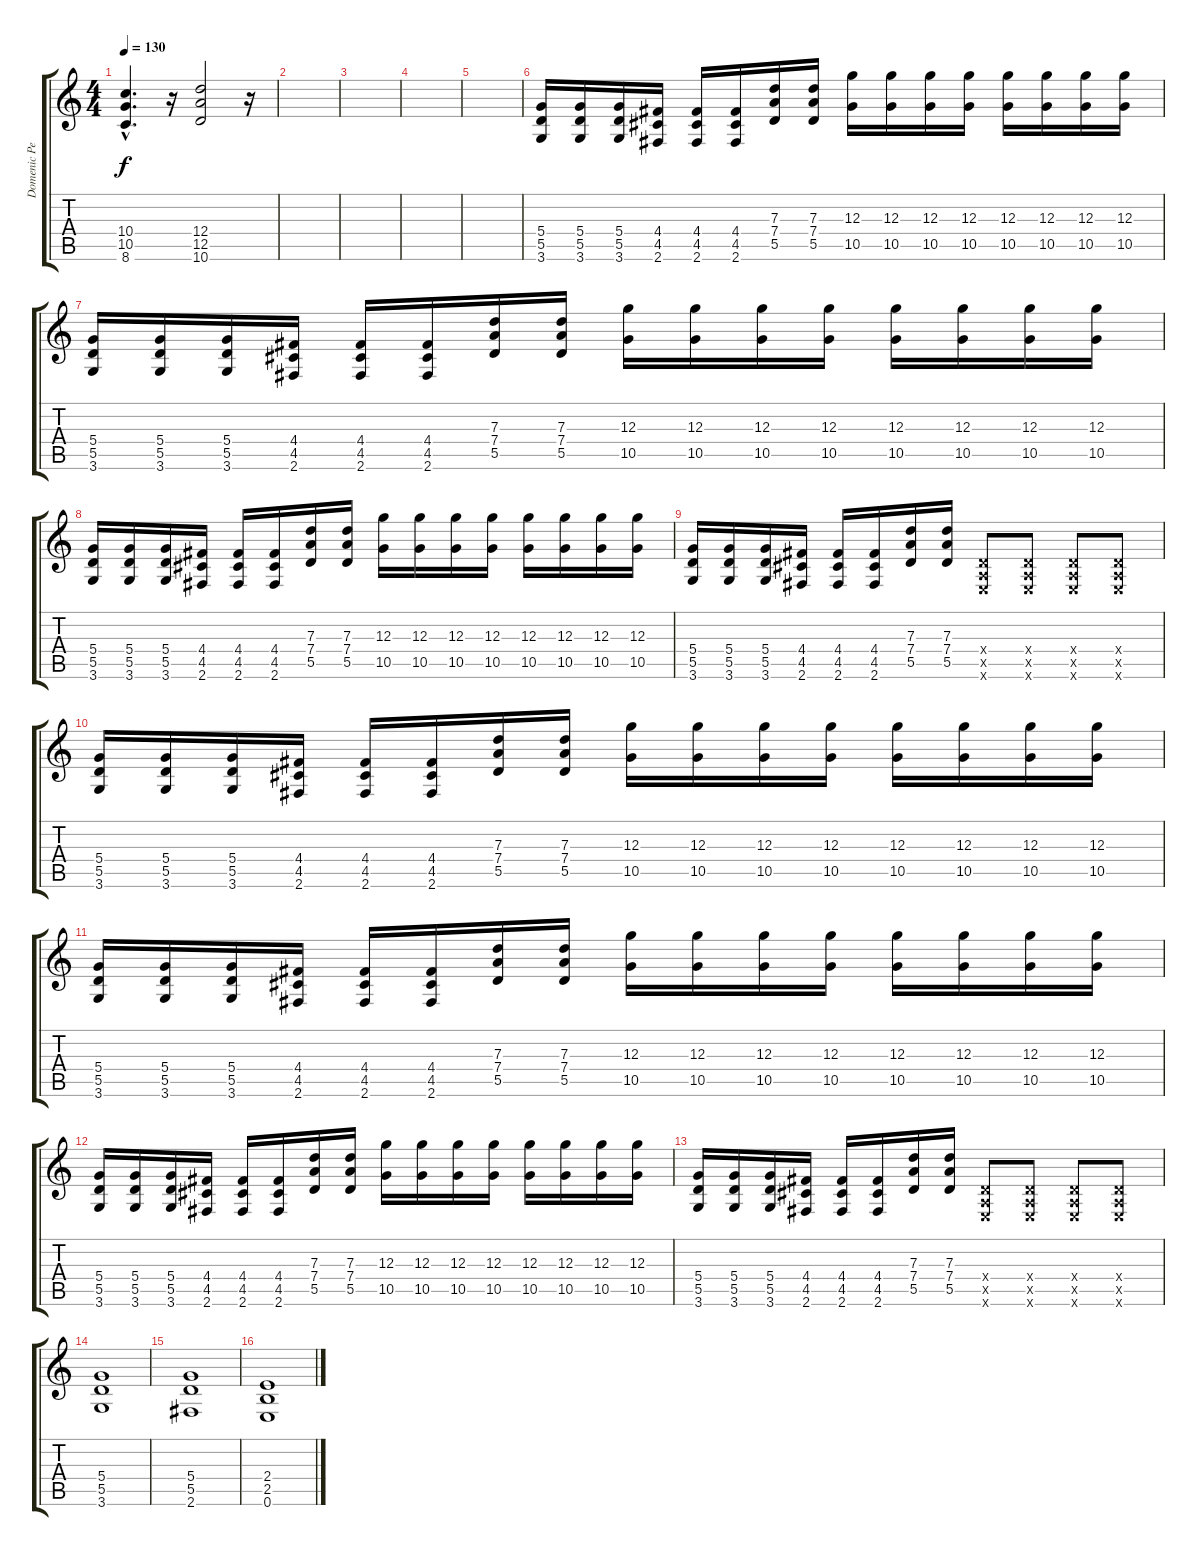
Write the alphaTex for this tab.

\track ("Domenic Perry (Rhythm Guitar)" "Domenic Pe") {instrument distortionguitar}
\staff {score tabs}
\tuning (E4 B3 G3 D3 A2 E2) {hide}
\ts (4 4)
\tempo 130
\clef g2
\ks c
(10.4{hac} 10.5{hac} 8.6{hac}).4{d dy f} r.16 (12.4 12.5 10.6).2 r.16 |
|
|
|
|
(5.4 5.5 3.6).16 (5.4 5.5 3.6).16 (5.4 5.5 3.6).16 (4.4 4.5 2.6).16 (4.4 4.5 2.6).16 (4.4 4.5 2.6).16 (7.3 7.4 5.5).16 (7.3 7.4 5.5).16 (12.3 10.5).16 (12.3 10.5).16 (12.3 10.5).16 (12.3 10.5).16 (12.3 10.5).16 (12.3 10.5).16 (12.3 10.5).16 (12.3 10.5).16 |
(5.4 5.5 3.6).16 (5.4 5.5 3.6).16 (5.4 5.5 3.6).16 (4.4 4.5 2.6).16 (4.4 4.5 2.6).16 (4.4 4.5 2.6).16 (7.3 7.4 5.5).16 (7.3 7.4 5.5).16 (12.3 10.5).16 (12.3 10.5).16 (12.3 10.5).16 (12.3 10.5).16 (12.3 10.5).16 (12.3 10.5).16 (12.3 10.5).16 (12.3 10.5).16 |
(5.4 5.5 3.6).16 (5.4 5.5 3.6).16 (5.4 5.5 3.6).16 (4.4 4.5 2.6).16 (4.4 4.5 2.6).16 (4.4 4.5 2.6).16 (7.3 7.4 5.5).16 (7.3 7.4 5.5).16 (12.3 10.5).16 (12.3 10.5).16 (12.3 10.5).16 (12.3 10.5).16 (12.3 10.5).16 (12.3 10.5).16 (12.3 10.5).16 (12.3 10.5).16 |
(5.4 5.5 3.6).16 (5.4 5.5 3.6).16 (5.4 5.5 3.6).16 (4.4 4.5 2.6).16 (4.4 4.5 2.6).16 (4.4 4.5 2.6).16 (7.3 7.4 5.5).16 (7.3 7.4 5.5).16 (0.4{x} 0.5{x} 0.6{x}).8 (0.4{x} 0.5{x} 0.6{x}).8 (0.4{x} 0.5{x} 0.6{x}).8 (0.4{x} 0.5{x} 0.6{x}).8 |
(5.4 5.5 3.6).16 (5.4 5.5 3.6).16 (5.4 5.5 3.6).16 (4.4 4.5 2.6).16 (4.4 4.5 2.6).16 (4.4 4.5 2.6).16 (7.3 7.4 5.5).16 (7.3 7.4 5.5).16 (12.3 10.5).16 (12.3 10.5).16 (12.3 10.5).16 (12.3 10.5).16 (12.3 10.5).16 (12.3 10.5).16 (12.3 10.5).16 (12.3 10.5).16 |
(5.4 5.5 3.6).16 (5.4 5.5 3.6).16 (5.4 5.5 3.6).16 (4.4 4.5 2.6).16 (4.4 4.5 2.6).16 (4.4 4.5 2.6).16 (7.3 7.4 5.5).16 (7.3 7.4 5.5).16 (12.3 10.5).16 (12.3 10.5).16 (12.3 10.5).16 (12.3 10.5).16 (12.3 10.5).16 (12.3 10.5).16 (12.3 10.5).16 (12.3 10.5).16 |
(5.4 5.5 3.6).16 (5.4 5.5 3.6).16 (5.4 5.5 3.6).16 (4.4 4.5 2.6).16 (4.4 4.5 2.6).16 (4.4 4.5 2.6).16 (7.3 7.4 5.5).16 (7.3 7.4 5.5).16 (12.3 10.5).16 (12.3 10.5).16 (12.3 10.5).16 (12.3 10.5).16 (12.3 10.5).16 (12.3 10.5).16 (12.3 10.5).16 (12.3 10.5).16 |
(5.4 5.5 3.6).16 (5.4 5.5 3.6).16 (5.4 5.5 3.6).16 (4.4 4.5 2.6).16 (4.4 4.5 2.6).16 (4.4 4.5 2.6).16 (7.3 7.4 5.5).16 (7.3 7.4 5.5).16 (0.4{x} 0.5{x} 0.6{x}).8 (0.4{x} 0.5{x} 0.6{x}).8 (0.4{x} 0.5{x} 0.6{x}).8 (0.4{x} 0.5{x} 0.6{x}).8 |
(5.4 5.5 3.6).1 |
(5.4 5.5 2.6).1 |
(2.4 2.5 0.6).1
